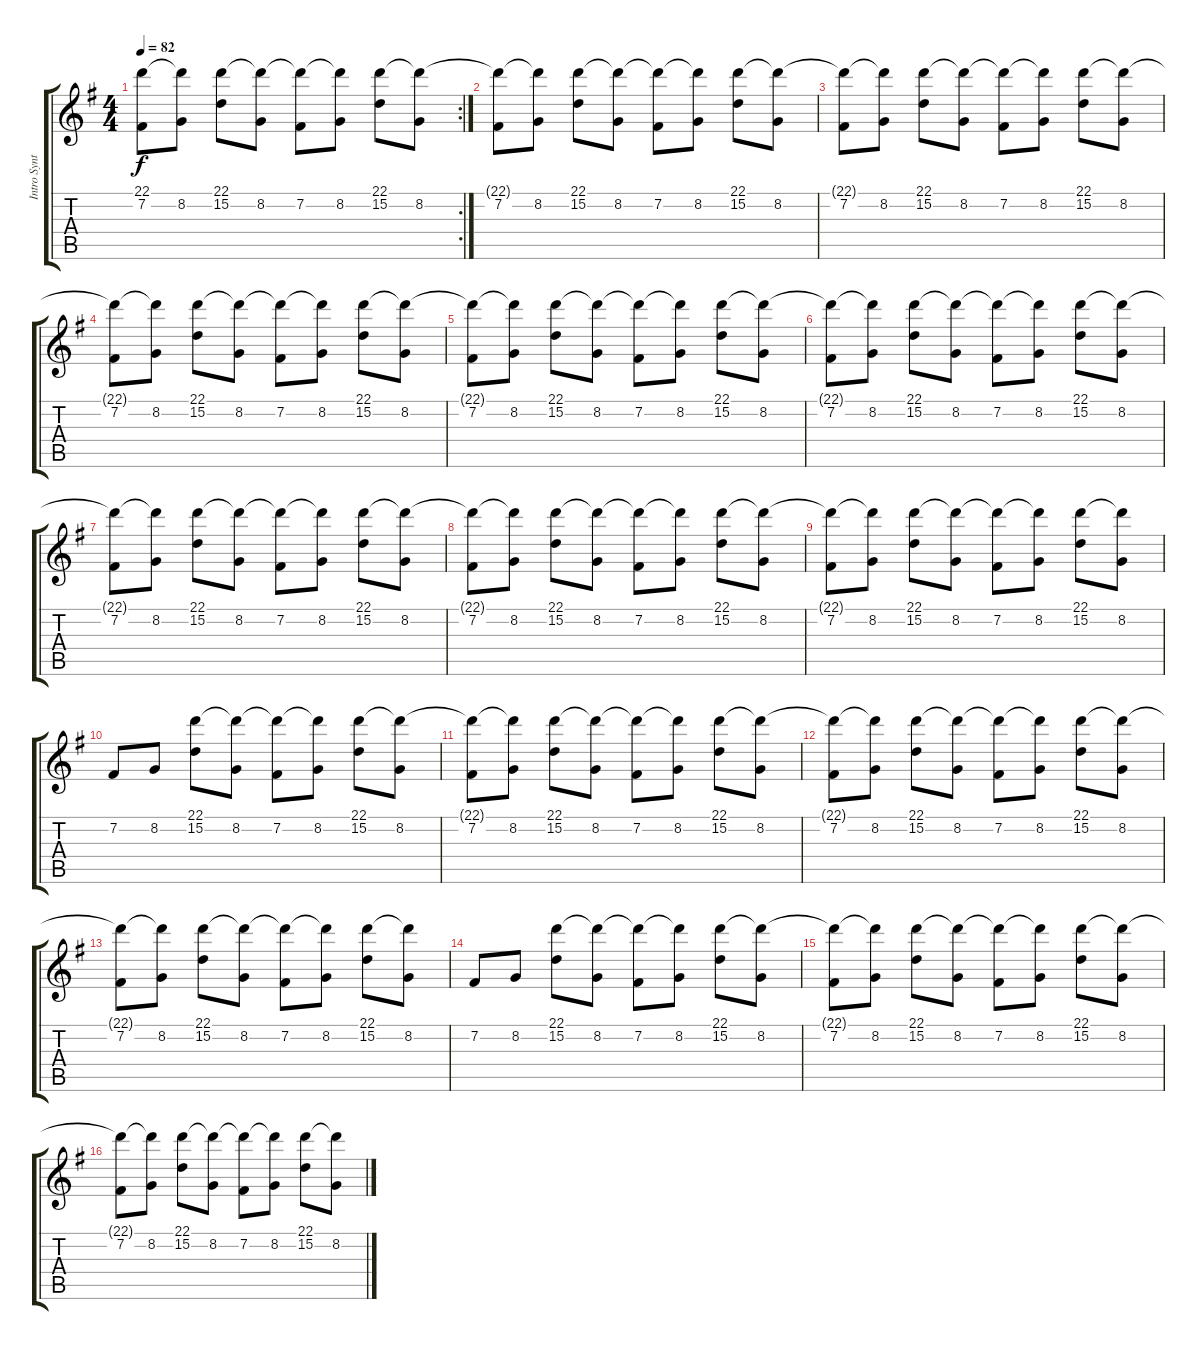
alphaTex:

\track ("Intro Synthé" "Intro Synt") {instrument electricpiano1}
\staff {score tabs}
\tuning (E4 B3 G3 D3 A2 E2) {hide}
\rc 2
\ts (4 4)
\tempo 82
\clef g2
\ks g
(22.1{t} 7.2).8{dy f} (22.1{t} 8.2).8 (22.1 15.2).8 (22.1{t} 8.2).8 (22.1{t} 7.2).8 (22.1{t} 8.2).8 (22.1 15.2).8 (22.1{t} 8.2).8 |
(22.1{t} 7.2).8 (22.1{t} 8.2).8 (22.1 15.2).8 (22.1{t} 8.2).8 (22.1{t} 7.2).8 (22.1{t} 8.2).8 (22.1 15.2).8 (22.1{t} 8.2).8 |
(22.1{t} 7.2).8 (22.1{t} 8.2).8 (22.1 15.2).8 (22.1{t} 8.2).8 (22.1{t} 7.2).8 (22.1{t} 8.2).8 (22.1 15.2).8 (22.1{t} 8.2).8 |
(22.1{t} 7.2).8 (22.1{t} 8.2).8 (22.1 15.2).8 (22.1{t} 8.2).8 (22.1{t} 7.2).8 (22.1{t} 8.2).8 (22.1 15.2).8 (22.1{t} 8.2).8 |
(22.1{t} 7.2).8 (22.1{t} 8.2).8 (22.1 15.2).8 (22.1{t} 8.2).8 (22.1{t} 7.2).8 (22.1{t} 8.2).8 (22.1 15.2).8 (22.1{t} 8.2).8 |
(22.1{t} 7.2).8 (22.1{t} 8.2).8 (22.1 15.2).8 (22.1{t} 8.2).8 (22.1{t} 7.2).8 (22.1{t} 8.2).8 (22.1 15.2).8 (22.1{t} 8.2).8 |
(22.1{t} 7.2).8 (22.1{t} 8.2).8 (22.1 15.2).8 (22.1{t} 8.2).8 (22.1{t} 7.2).8 (22.1{t} 8.2).8 (22.1 15.2).8 (22.1{t} 8.2).8 |
(22.1{t} 7.2).8 (22.1{t} 8.2).8 (22.1 15.2).8 (22.1{t} 8.2).8 (22.1{t} 7.2).8 (22.1{t} 8.2).8 (22.1 15.2).8 (22.1{t} 8.2).8 |
(22.1{t} 7.2).8 (22.1{t} 8.2).8 (22.1 15.2).8 (22.1{t} 8.2).8 (22.1{t} 7.2).8 (22.1{t} 8.2).8 (22.1 15.2).8 (22.1{t} 8.2).8 |
7.2.8 8.2.8 (22.1 15.2).8 (22.1{t} 8.2).8 (22.1{t} 7.2).8 (22.1{t} 8.2).8 (22.1 15.2).8 (22.1{t} 8.2).8 |
(22.1{t} 7.2).8 (22.1{t} 8.2).8 (22.1 15.2).8 (22.1{t} 8.2).8 (22.1{t} 7.2).8 (22.1{t} 8.2).8 (22.1 15.2).8 (22.1{t} 8.2).8 |
(22.1{t} 7.2).8 (22.1{t} 8.2).8 (22.1 15.2).8 (22.1{t} 8.2).8 (22.1{t} 7.2).8 (22.1{t} 8.2).8 (22.1 15.2).8 (22.1{t} 8.2).8 |
(22.1{t} 7.2).8 (22.1{t} 8.2).8 (22.1 15.2).8 (22.1{t} 8.2).8 (22.1{t} 7.2).8 (22.1{t} 8.2).8 (22.1 15.2).8 (22.1{t} 8.2).8 |
7.2.8 8.2.8 (22.1 15.2).8 (22.1{t} 8.2).8 (22.1{t} 7.2).8 (22.1{t} 8.2).8 (22.1 15.2).8 (22.1{t} 8.2).8 |
(22.1{t} 7.2).8 (22.1{t} 8.2).8 (22.1 15.2).8 (22.1{t} 8.2).8 (22.1{t} 7.2).8 (22.1{t} 8.2).8 (22.1 15.2).8 (22.1{t} 8.2).8 |
(22.1{t} 7.2).8 (22.1{t} 8.2).8 (22.1 15.2).8 (22.1{t} 8.2).8 (22.1{t} 7.2).8 (22.1{t} 8.2).8 (22.1 15.2).8 (22.1{t} 8.2).8
